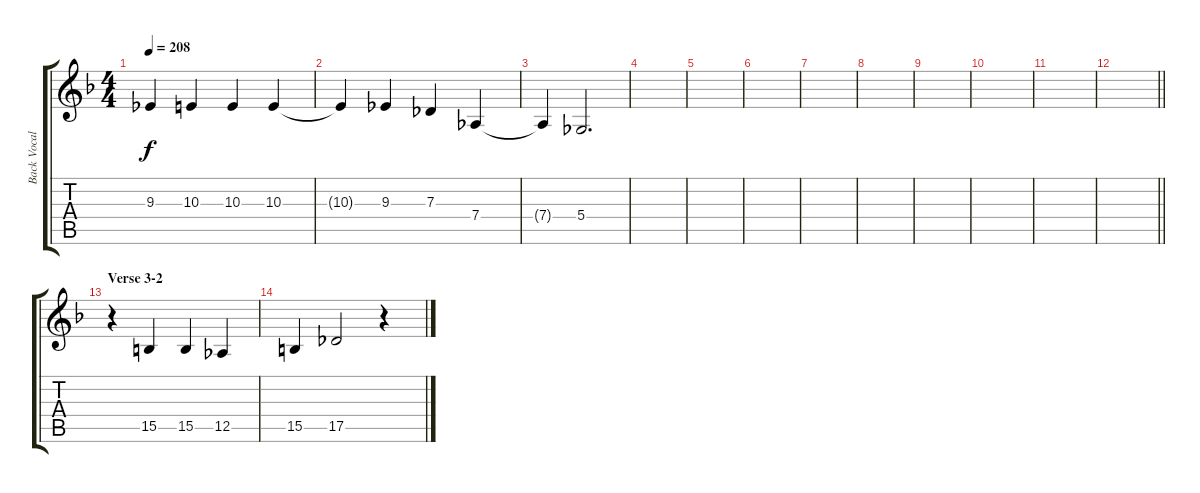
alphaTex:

\track ("Back Vocals" "Back Vocal") {instrument choiraahs}
\staff {score tabs}
\tuning (Eb4 Bb3 Gb3 Db3 Ab2 Eb2) {hide}
\ts (4 4)
\tempo 208
\clef g2
\ks f
9.3.4{dy f volume 9} 10.3.4 10.3.4 10.3.4 |
10.3{t}.4 9.3.4 7.3.4 7.4.4 |
7.4{t}.4 5.4.2{d} |
|
|
|
|
|
|
|
|
\barLineRight lightlight
|
\section ("" "Verse 3-2")
r.4{instrument choiraahs} 15.5.4 15.5.4 12.5.4 |
15.5.4 17.5.2 r.4
